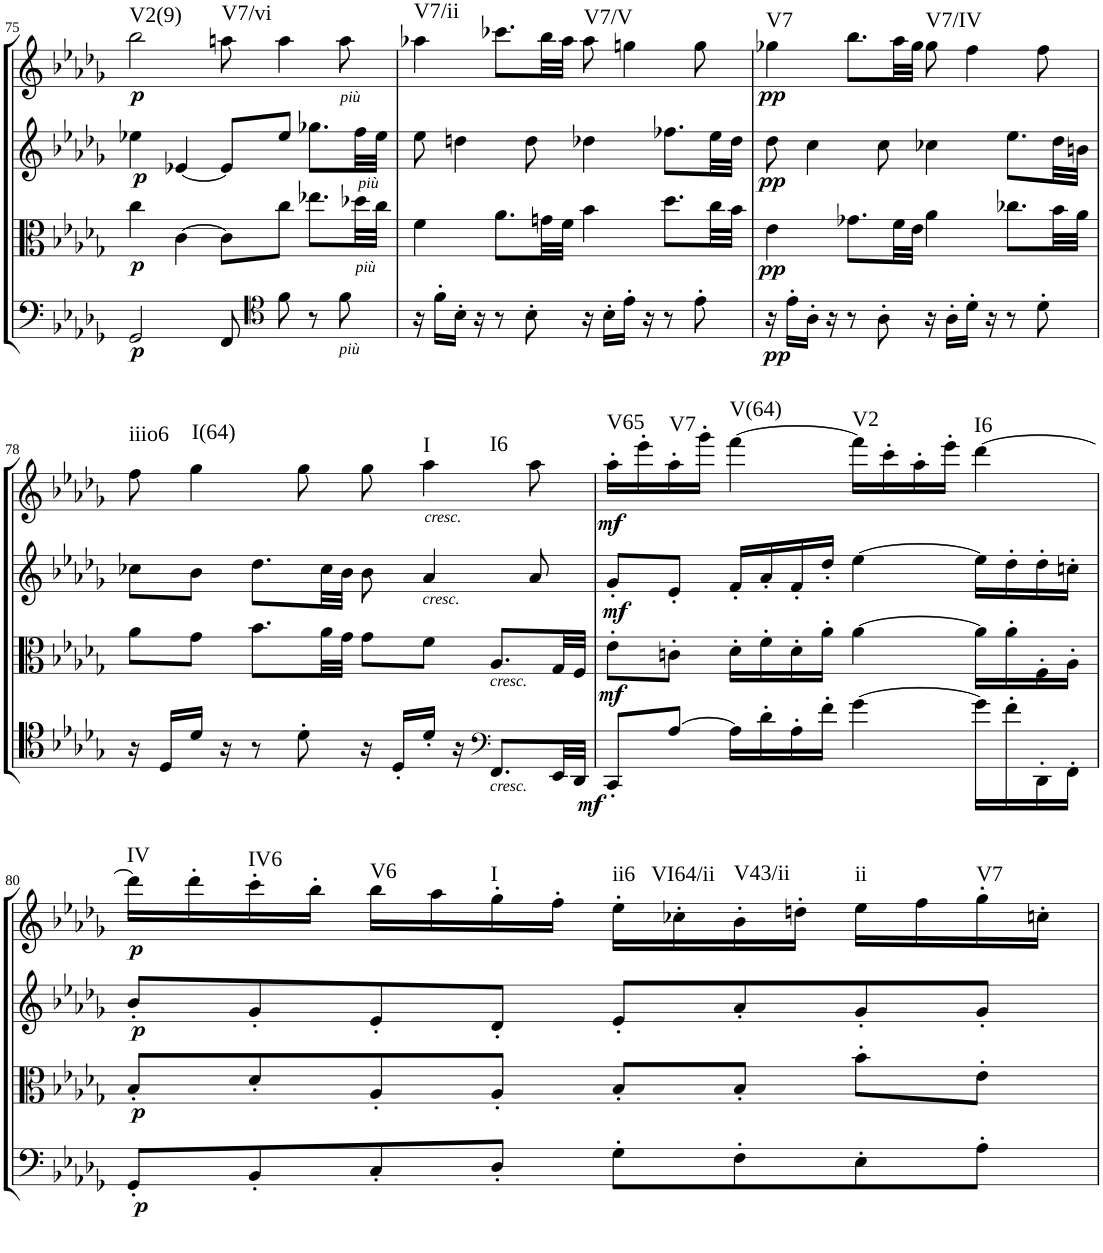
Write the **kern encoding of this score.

**kern	**dynam	**kern	**dynam	**kern	**dynam	**kern	**dynam	**harte
*part4	*part4	*part3	*part3	*part2	*part2	*part1	*part1	*part1
*staff4	*staff4	*staff3	*staff3	*staff2	*staff2	*staff1	*staff1	*
*I"Cello	*	*I"Viola	*	*I"2nd Violin	*	*I"1st Violin	*	*
*	*	*I'Vla	*	*I'Vln	*	*I'Vln	*	*
!!LO:PB:g=z
*clefF4	*	*clefC3	*	*clefG2	*	*clefG2	*	*
*k[b-e-a-d-g-]	*	*k[b-e-a-d-g-]	*	*k[b-e-a-d-g-]	*	*k[b-e-a-d-g-]	*	*
*D-:	*	*D-:	*	*D-:	*	*D-:	*	*
*M4/4	*	*M4/4	*	*M4/4	*	*M4/4	*	*
*met(c)	*	*met(c)	*	*met(c)	*	*met(c)	*	*
=75	=75	=75	=75	=75	=75	=75	=75	=75
!	!LO:DY:b	!	!LO:DY:b	!	!LO:DY:b	!	!LO:DY:b	!LO:H:kt=V2(9)
2GG-/	p	4cc\	p	4ee-X\	p	2bb-\	p	N
.	.	[4c\	.	[4e-X/	.	.	.	.
!	!	!	!	!	!	!	!	!LO:H:kt=V7/vi
8FF/	.	8c\L]	.	8e-/L]	.	8aan\	.	N
*clefC4	*	*	*	*	*	*	*	*
8f\	.	8cc\J	.	8ee-/J	.	4aa\	.	.
8r	.	8.ee-X\L	.	8.gg-X\L	.	.	.	.
!	!	!	!	!	!	!LO:TX:b:i:t=più	!	!
!LO:TX:b:i:t=più	!	!	!	!	!	!	!	!
8f\	.	.	.	.	.	8aa\	.	.
!	!	!	!	!LO:TX:b:i:t=più	!	!	!	!
!	!	!LO:TX:b:i:t=più	!	!	!	!	!	!
.	.	32dd-X\LL	.	32ff\LL	.	.	.	.
.	.	32cc\JJJ	.	32ee-\JJJ	.	.	.	.
=76	=76	=76	=76	=76	=76	=76	=76	=76
!	!	!	!	!	!	!	!	!LO:H:kt=V7/ii
16r	.	4f\	.	8ee-\	.	4aa-X\	.	N
16f'\LL	.	.	.	.	.	.	.	.
16B-'\JJ	.	.	.	4ddn\	.	.	.	.
16r	.	.	.	.	.	.	.	.
8r	.	8.a-\L	.	.	.	8.ccc-X\L	.	.
8B-'\	.	.	.	8dd\	.	.	.	.
.	.	32gn\LL	.	.	.	32bb-\LL	.	.
.	.	32f\JJJ	.	.	.	32aa-\JJJ	.	.
!	!	!	!	!	!	!	!	!LO:H:kt=V7/V
16r	.	4b-\	.	4dd-X\	.	8aa-\	.	N
16B-'\LL	.	.	.	.	.	.	.	.
16e-'\JJ	.	.	.	.	.	4ggn\	.	.
16r	.	.	.	.	.	.	.	.
8r	.	8.dd-\L	.	8.ff-X\L	.	.	.	.
8e-'\	.	.	.	.	.	8gg\	.	.
.	.	32cc\LL	.	32ee-\LL	.	.	.	.
.	.	32b-\JJJ	.	32dd-\JJJ	.	.	.	.
=77	=77	=77	=77	=77	=77	=77	=77	=77
!	!LO:DY:b	!	!LO:DY:b	!	!LO:DY:b	!	!LO:DY:b	!LO:H:kt=V7
16r	pp	4e-\	pp	8dd-\	pp	4gg-X\	pp	N
16e-'\LL	.	.	.	.	.	.	.	.
16A-'\JJ	.	.	.	4cc\	.	.	.	.
16r	.	.	.	.	.	.	.	.
8r	.	8.g-X\L	.	.	.	8.bb-\L	.	.
8A-'\	.	.	.	8cc\	.	.	.	.
.	.	32f\LL	.	.	.	32aa-\LL	.	.
.	.	32e-\JJJ	.	.	.	32gg-\JJJ	.	.
!	!	!	!	!	!	!	!	!LO:H:kt=V7/IV
16r	.	4a-\	.	4cc-X\	.	8gg-\	.	N
16A-'\LL	.	.	.	.	.	.	.	.
16d-'\JJ	.	.	.	.	.	4ff\	.	.
16r	.	.	.	.	.	.	.	.
8r	.	8.cc-X\L	.	8.ee-\L	.	.	.	.
8d-'\	.	.	.	.	.	8ff\	.	.
.	.	32b-\LL	.	32dd-\LL	.	.	.	.
.	.	32a-\JJJ	.	32bn\JJJ	.	.	.	.
!!LO:LB:g=z
=78	=78	=78	=78	=78	=78	=78	=78	=78
!	!	!	!	!	!	!	!	!LO:H:kt=iiio6
16r	.	8a-\L	.	8cc-X\L	.	8ff\	.	N
16D-/LL	.	.	.	.	.	.	.	.
!	!	!	!	!	!	!	!	!LO:H:kt=I(64)
16d-/JJ	.	8g-\J	.	8b-\J	.	4gg-\	.	N
16r	.	.	.	.	.	.	.	.
8r	.	8.b-\L	.	8.dd-\L	.	.	.	.
8d-'\	.	.	.	.	.	8gg-\	.	.
.	.	32a-\LL	.	32cc-\LL	.	.	.	.
.	.	32g-\JJJ	.	32b-\JJJ	.	.	.	.
16r	.	8g-\L	.	8b-\	.	8gg-\	.	.
16D-'/LL	.	.	.	.	.	.	.	.
!	!	!	!	!	!	!LO:TX:b:i:t=cresc.	!	!
!	!	!	!	!LO:TX:b:i:t=cresc.	!	!	!	!LO:H:n=1:kt=I
!	!	!	!	!	!	!	!	!LO:H:n=2:kt=I6
16d-'/JJ	.	8f\J	.	4a-/	.	4aa-\	.	N N
16r	.	.	.	.	.	.	.	.
*clefF4	*	*	*	*	*	*	*	*
!	!	!LO:TX:b:i:t=cresc.	!	!	!	!	!	!
!LO:TX:b:i:t=cresc.	!	!	!	!	!	!	!	!
8.FF/L	.	8.A-/L	.	.	.	.	.	.
.	.	.	.	8a-/	.	8aa-\	.	.
32EE-/LL	.	32G-/LL	.	.	.	.	.	.
!	!LO:DY:b	!	!	!	!	!	!	!
32DD-/JJJ	mf	32F/JJJ	.	.	.	.	.	.
=79	=79	=79	=79	=79	=79	=79	=79	=79
!	!	!	!LO:DY:b	!	!LO:DY:b	!	!LO:DY:b	!LO:H:kt=V65
8CC'/L	.	8e-'\L	mf	8g-'/L	mf	16aa-'\LL	mf	N
.	.	.	.	.	.	16eee-'\	.	.
!	!	!	!	!	!	!	!	!LO:H:kt=V7
[8A-/J	.	8cn'\J	.	8e-'/J	.	16aa-'\	.	N
.	.	.	.	.	.	16ggg-'\JJ	.	.
!	!	!	!	!	!	!	!	!LO:H:kt=V(64)
16A-\LL]	.	16d-'\LL	.	16f'/LL	.	[4fff\	.	N
16d-'\	.	16f'\	.	16a-'/	.	.	.	.
16A-'\	.	16d-'\	.	16f'/	.	.	.	.
16f'\JJ	.	16a-'\JJ	.	16dd-'/JJ	.	.	.	.
!	!	!	!	!	!	!	!	!LO:H:kt=V2
[4g-\	.	[4a-\	.	[4ee-\	.	16fff\LL]	.	N
.	.	.	.	.	.	16ccc'\	.	.
.	.	.	.	.	.	16aa-'\	.	.
.	.	.	.	.	.	16eee-'\JJ	.	.
!	!	!	!	!	!	!	!	!LO:H:kt=I6
16g-\LL]	.	16a-\LL]	.	16ee-\LL]	.	[4ddd-\	.	N
16f'\	.	16a-'\	.	16dd-'\	.	.	.	.
16DD-'\	.	16F'\	.	16dd-'\	.	.	.	.
16FF'\JJ	.	16A-'\JJ	.	16ccn'\JJ	.	.	.	.
!!LO:LB:g=z
=80	=80	=80	=80	=80	=80	=80	=80	=80
!	!LO:DY:b	!	!LO:DY:b	!	!LO:DY:b	!	!LO:DY:b	!LO:H:kt=IV
8GG-'/L	p	8B-'/L	p	8b-'/L	p	16ddd-\LL]	p	N
.	.	.	.	.	.	16ddd-'\	.	.
!	!	!	!	!	!	!	!	!LO:H:kt=IV6
8BB-'/	.	8d-'/	.	8g-'/	.	16ccc'\	.	N
.	.	.	.	.	.	16bb-'\JJ	.	.
!	!	!	!	!	!	!	!	!LO:H:kt=V6
8C'/	.	8A-'/	.	8e-'/	.	16bb-\LL	.	N
.	.	.	.	.	.	16aa-\	.	.
!	!	!	!	!	!	!	!	!LO:H:kt=I
8D-'/J	.	8A-'/J	.	8d-'/J	.	16gg-'\	.	N
.	.	.	.	.	.	16ff'\JJ	.	.
!	!	!	!	!	!	!	!	!LO:H:kt=ii6
8G-'\L	.	8B-'/L	.	8e-'/L	.	16ee-'\LL	.	N
!	!	!	!	!	!	!	!	!LO:H:kt=VI64/ii
.	.	.	.	.	.	16cc-X'\	.	N
!	!	!	!	!	!	!	!	!LO:H:kt=V43/ii
8F'\	.	8B-'/J	.	8a-'/	.	16b-'\	.	N
.	.	.	.	.	.	16ddn'\JJ	.	.
!	!	!	!	!	!	!	!	!LO:H:kt=ii
8E-'\	.	8b-'\L	.	8g-'/	.	16ee-\LL	.	N
.	.	.	.	.	.	16ff\	.	.
!	!	!	!	!	!	!	!	!LO:H:kt=V7
8A-'\J	.	8e-'\J	.	8g-'/J	.	16gg-'\	.	N
.	.	.	.	.	.	16ccn'\JJ	.	.
=	=	=	=	=	=	=	=	=
*-	*-	*-	*-	*-	*-	*-	*-	*-
